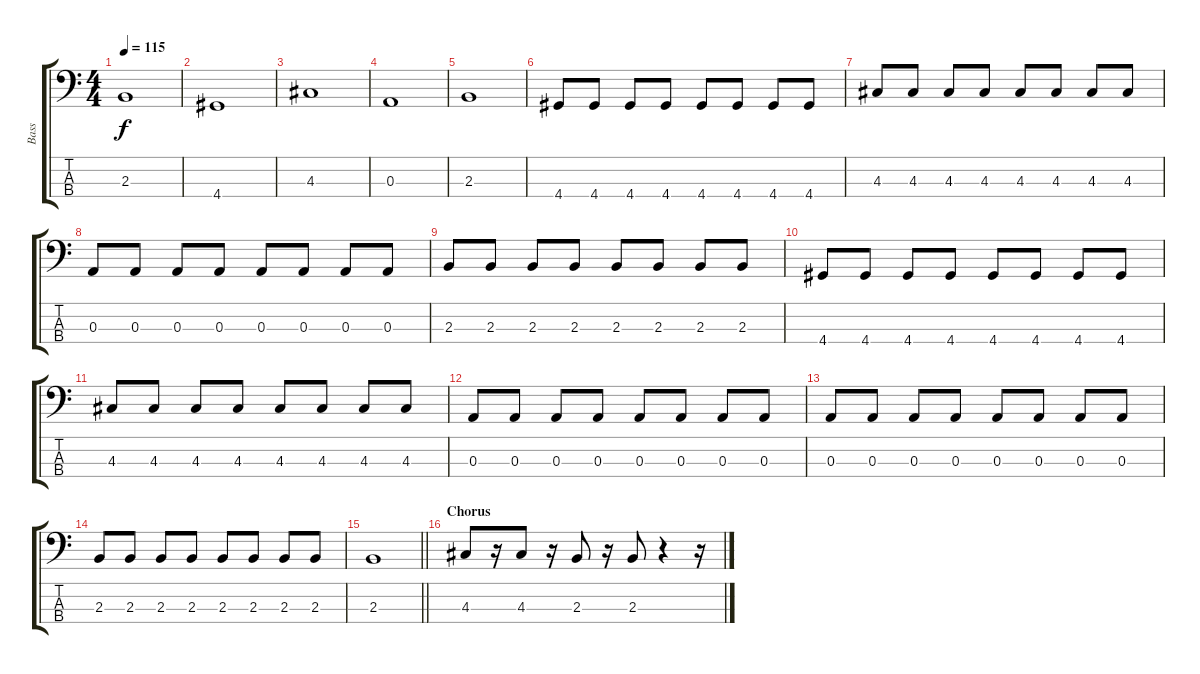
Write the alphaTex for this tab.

\track ("Bass" "Bass") {instrument electricbassfinger}
\staff {score tabs}
\tuning (G2 D2 A1 E1) {hide}
\ts (4 4)
\tempo 115
\clef f4
\ks c
2.3.1{dy f} |
4.4.1 |
4.3.1 |
0.3.1 |
2.3.1 |
4.4.8 4.4.8 4.4.8 4.4.8 4.4.8 4.4.8 4.4.8 4.4.8 |
4.3.8 4.3.8 4.3.8 4.3.8 4.3.8 4.3.8 4.3.8 4.3.8 |
0.3.8 0.3.8 0.3.8 0.3.8 0.3.8 0.3.8 0.3.8 0.3.8 |
2.3.8 2.3.8 2.3.8 2.3.8 2.3.8 2.3.8 2.3.8 2.3.8 |
4.4.8 4.4.8 4.4.8 4.4.8 4.4.8 4.4.8 4.4.8 4.4.8 |
4.3.8 4.3.8 4.3.8 4.3.8 4.3.8 4.3.8 4.3.8 4.3.8 |
0.3.8 0.3.8 0.3.8 0.3.8 0.3.8 0.3.8 0.3.8 0.3.8 |
0.3.8 0.3.8 0.3.8 0.3.8 0.3.8 0.3.8 0.3.8 0.3.8 |
2.3.8 2.3.8 2.3.8 2.3.8 2.3.8 2.3.8 2.3.8 2.3.8 |
\barLineRight lightlight
2.3.1 |
\section ("" "Chorus")
4.3.8 r.16 4.3.8 r.16 2.3.8 r.16 2.3.8 r.4 r.16
